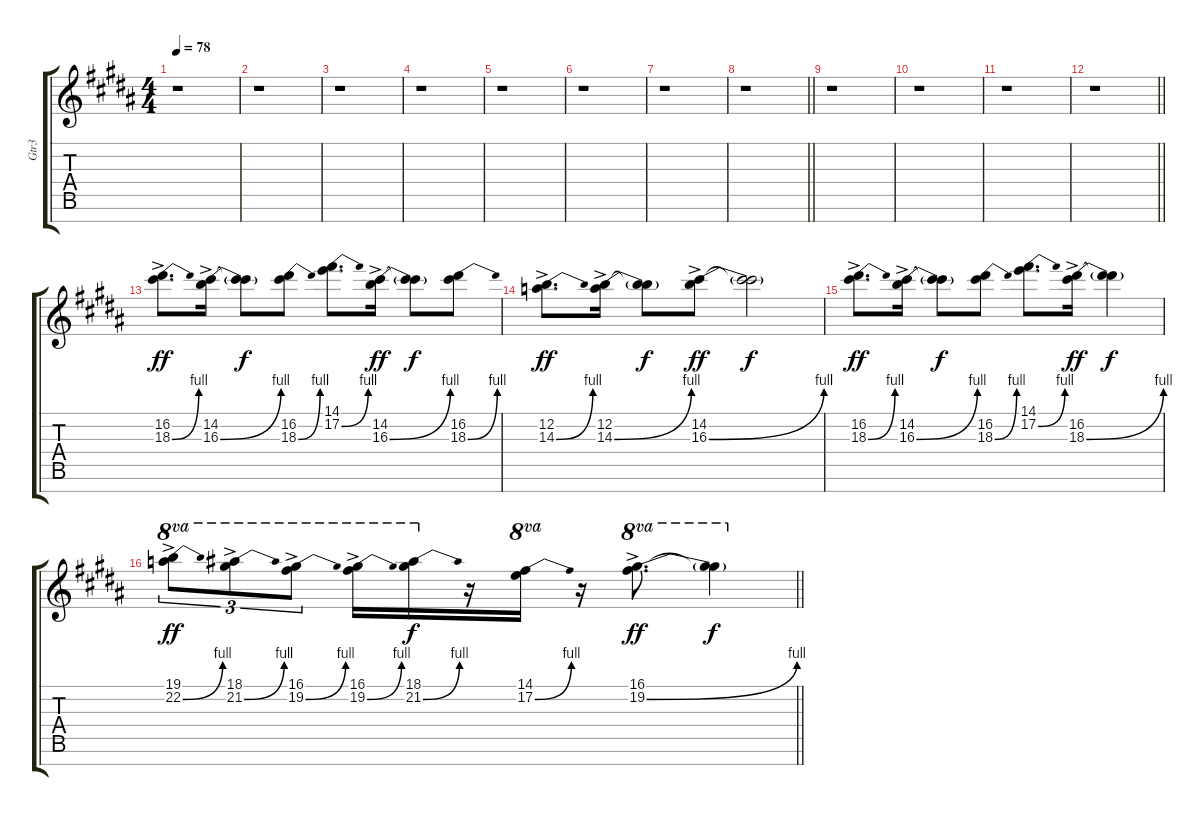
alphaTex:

\track ("Gtr3" "Gtr3") {instrument distortionguitar}
\staff {score tabs}
\tuning (E4 B3 G3 D3 A2 E2 B1) {hide}
\ts (4 4)
\section ("" " ")
\tempo 78
\clef g2
\ks g#minor
r.1{dy ff} |
r.1 |
r.1 |
r.1 |
r.1 |
r.1 |
r.1 |
\barLineRight lightlight
r.1 |
r.1 |
r.1 |
r.1 |
\barLineRight lightlight
r.1 |
(16.2{ac} 18.3{be (bend 0 0 60 4) ac}).8{d} (14.2{ac} 16.3{be (bend 0 0 60 4) ac}).16 (14.2{t} 16.3{t}).8{dy f} (16.2 18.3{be (bend 0 0 60 4)}).8 (14.1 17.2{be (bend 0 0 60 4)}).8{d} (14.2{ac} 16.3{be (bend 0 0 60 4) ac}).16{dy ff} (14.2{t} 16.3{t}).8{dy f} (16.2 18.3{be (bend 0 0 60 4)}).8 |
(12.2{ac} 14.3{be (bend 0 0 60 4) ac}).8{d dy ff} (12.2{ac} 14.3{be (bend 0 0 60 4) ac}).16 (12.2{t} 14.3{t}).8{dy f} (14.2{ac} 16.3{be (bend 0 0 60 4) ac}).8{dy ff} (14.2{t} 16.3{t}).2{dy f} |
\ks b
(16.2{ac} 18.3{be (bend 0 0 60 4) ac}).8{d dy ff} (14.2{ac} 16.3{be (bend 0 0 60 4) ac}).16 (14.2{t} 16.3{t}).8{dy f} (16.2 18.3{be (bend 0 0 60 4)}).8 (14.1 17.2{be (bend 0 0 60 4)}).8{d} (16.2{ac} 18.3{be (bend 0 0 60 4) ac}).16{dy ff} (16.2{t} 18.3{t}).4{dy f} |
\barLineRight lightlight
\ks g#minor
(19.1{ac} 22.2{be (bend 0 0 60 4) ac}).8{tu (3 2) ot 8va dy ff} (18.1{ac} 21.2{be (bend 0 0 60 4) ac}).8{tu (3 2) ot 8va} (16.1{ac} 19.2{be (bend 0 0 60 4) ac}).8{tu (3 2) ot 8va} (16.1{ac} 19.2{be (bend 0 0 60 4) ac}).16{ot 8va} (18.1 21.2{be (bend 0 0 60 4)}).16{ot 8va dy f} r.16 (14.1 17.2{be (bend 0 0 60 4)}).16{ot 8va} r.16 (16.1{ac} 19.2{be (bend 0 0 60 4) ac}).8{d ot 8va dy ff} (16.1{t} 19.2{t}).4{ot 8va dy f}
